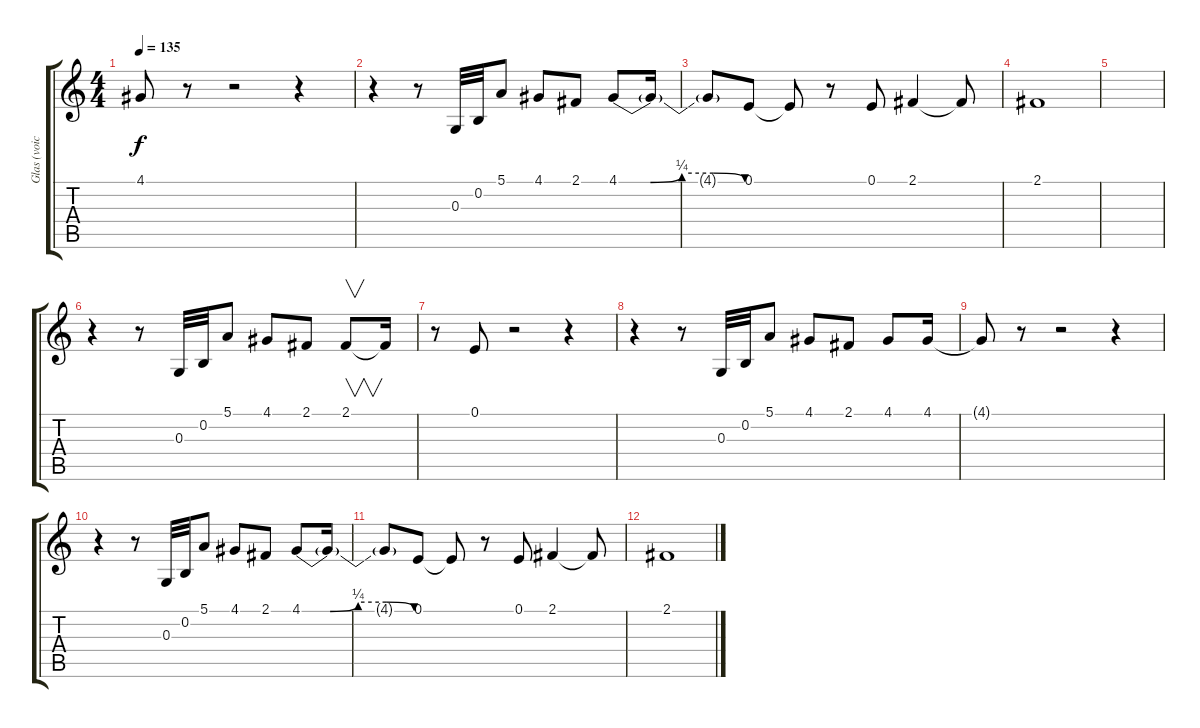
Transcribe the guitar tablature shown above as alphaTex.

\track ("Glas (voice)" "Glas (voic") {instrument stringensemble1}
\staff {score tabs}
\tuning (E4 B3 G3 D3 A2 E2) {hide}
\ts (4 4)
\tempo 135
\clef g2
\ks c
4.1{t}.8{dy f} r.8 r.2 r.4 |
r.4 r.8 0.3.32 0.2.32 5.1.8 4.1.8 2.1.8 4.1{be (custom 0 0 15 0 30 1 45 1 60 0)}.8 4.1{t}.16 |
4.1{t}.8 0.1.8 0.1{t}.8 r.8 0.1.8 2.1.4 2.1{t}.8 |
2.1.1 |
|
r.4 r.8 0.3.32 0.2.32 5.1.8 4.1.8 2.1.8 2.1.8{v} 2.1{t}.16 |
r.8 0.1.8 r.2 r.4 |
r.4 r.8 0.3.32 0.2.32 5.1.8 4.1.8 2.1.8 4.1.8 4.1.16 |
4.1{t}.8 r.8 r.2 r.4 |
r.4 r.8 0.3.32 0.2.32 5.1.8 4.1.8 2.1.8 4.1{be (custom 0 0 15 0 30 1 45 1 60 0)}.8 4.1{t}.16 |
4.1{t}.8 0.1.8 0.1{t}.8 r.8 0.1.8 2.1.4 2.1{t}.8 |
2.1.1
